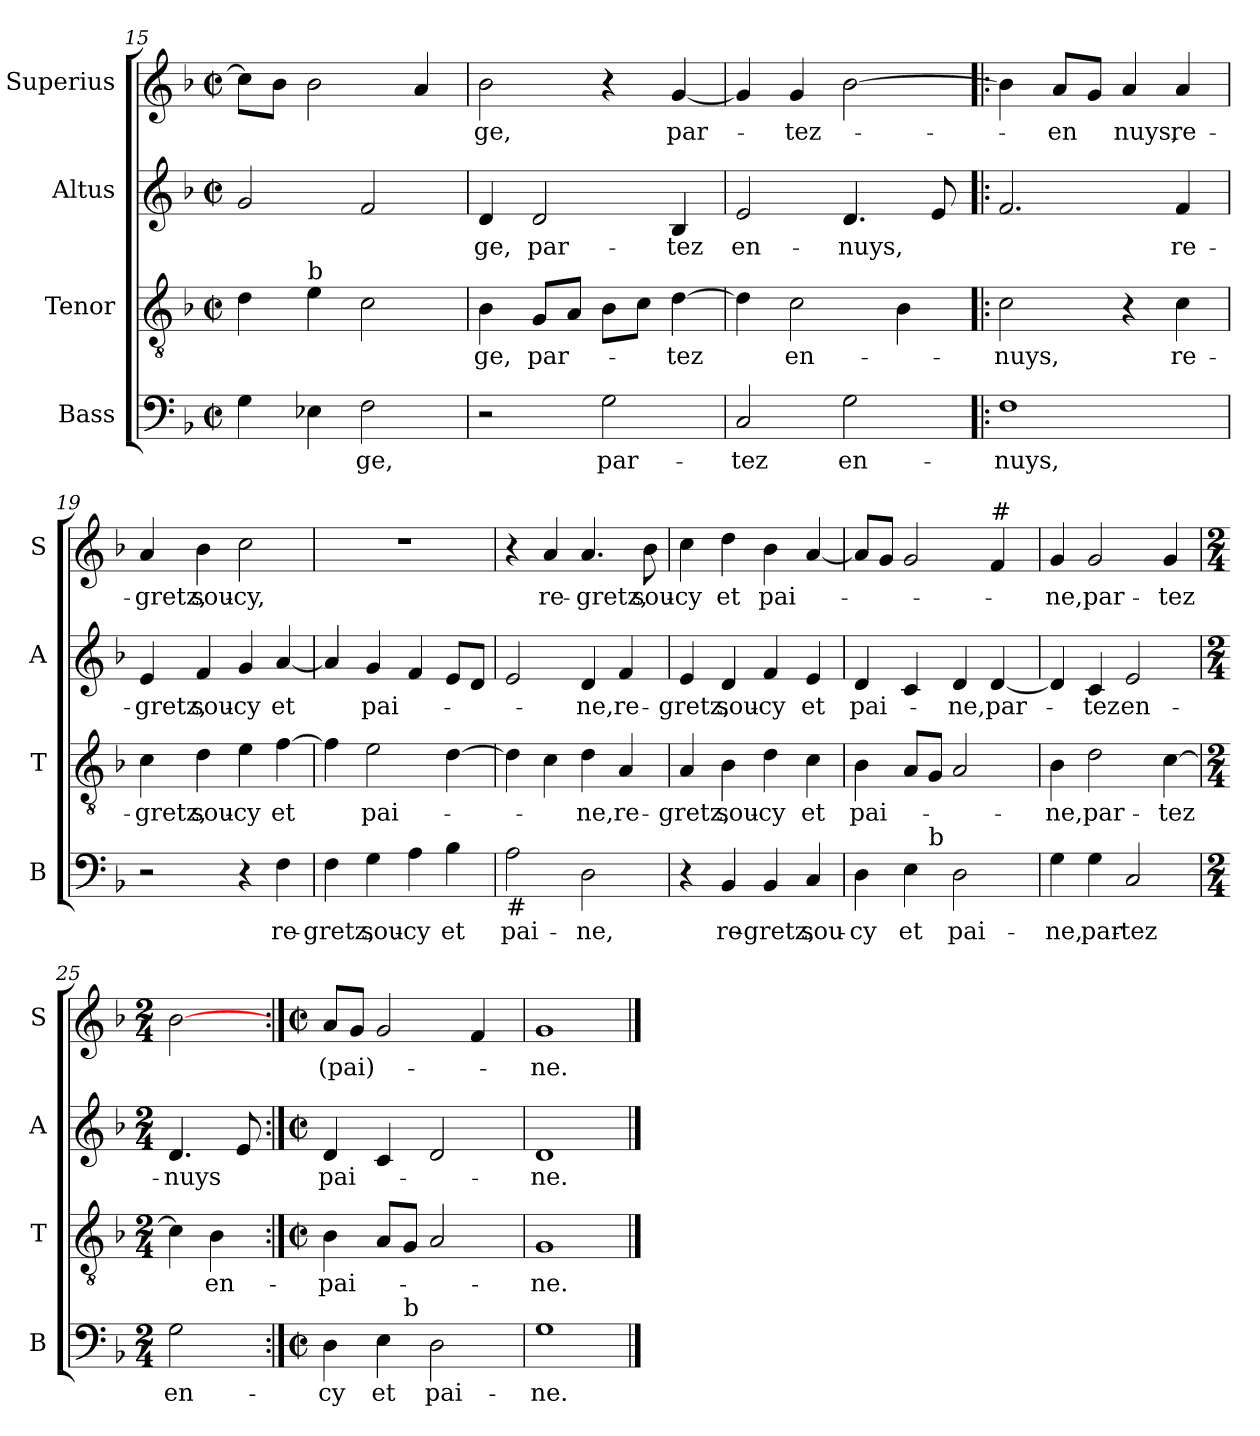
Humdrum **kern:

**kern	**text	**kern	**text	**kern	**text	**kern	**text
*part4	*part4	*part3	*part3	*part2	*part2	*part1	*part1
*staff4	*staff4	*staff3	*staff3	*staff2	*staff2	*staff1	*staff1
*I"Bass	*	*I"Tenor	*	*I"Altus	*	*I"Superius	*
*I'B	*	*I'T	*	*I'A	*	*I'S	*
*clefF4	*	*clefGv2	*	*clefG2	*	*clefG2	*
*k[b-]	*	*k[b-]	*	*k[b-]	*	*k[b-]	*
*F:	*	*F:	*	*F:	*	*F:	*
*M2/2	*	*M2/2	*	*M2/2	*	*M2/2	*
*met(c|)	*	*met(c|)	*	*met(c|)	*	*met(c|)	*
=15	=15	=15	=15	=15	=15	=15	=15
4G\	.	4d\	.	2g/	.	8cc\L]	.
.	.	.	.	.	.	8b-\J	.
!	!	!LO:TX:a:t=b	!	!	!	!	!
4E-X\	.	4e\	.	.	.	2b-\	.
2F\	-ge,	2c\	.	2f/	.	.	.
.	.	.	.	.	.	4a/	.
!!LO:PB:g=z
=16	=16	=16	=16	=16	=16	=16	=16
2r	.	4B-\	-ge,	4d/	-ge,	2b-\	-ge,
.	.	8G/L	par-	2d/	par-	.	.
.	.	8A/J	.	.	.	.	.
2G\	par-	8B-\L	.	.	.	4r	.
.	.	8c\J	.	.	.	.	.
.	.	[4d\	-tez	4B-/	-tez	[4g/	par-
=17	=17	=17	=17	=17	=17	=17	=17
2C/	-tez	4d\]	.	2e/	en-	4g/]	.
.	.	2c\	en-	.	.	4g/	-tez-
2G\	en-	.	.	4.d/	-nuys,	[2b-\	.
.	.	4B-\	.	.	.	.	.
.	.	.	.	8e/	.	.	.
=18!|:	=18!|:	=18!|:	=18!|:	=18!|:	=18!|:	=18!|:	=18!|:
1F	-nuys,	2c\	-nuys,	2.f/	.	4b-\]	.
.	.	.	.	.	.	8a/L	-en
.	.	.	.	.	.	8g/J	.
.	.	4r	.	.	.	4a/	nuys,
.	.	4c\	re-	4f/	re-	4a/	re-
=19	=19	=19	=19	=19	=19	=19	=19
2r	.	4c\	-gretz,	4e/	-gretz,	4a/	-gretz,
.	.	4d\	sou-	4f/	sou-	4b-\	sou-
4r	.	4e\	-cy	4g/	-cy	2cc\	-cy,
4F\	re-	[4f\	et	[4a/	et	.	.
=20	=20	=20	=20	=20	=20	=20	=20
4F\	-gretz,	4f\]	.	4a/]	.	1r	.
4G\	sou-	2e\	pai-	4g/	pai-	.	.
4A\	-cy	.	.	4f/	.	.	.
4B-\	et	[4d\	.	8e/L	.	.	.
.	.	.	.	8d/J	.	.	.
=21	=21	=21	=21	=21	=21	=21	=21
!LO:TX:b:t=#	!	!	!	!	!	!	!
2A\	pai-	4d\]	.	2e/	.	4r	.
.	.	4c\	.	.	.	4a/	re-
2D\	-ne,	4d\	-ne,	4d/	-ne,	4.a/	-gretz,
.	.	4A/	re-	4f/	re-	.	.
.	.	.	.	.	.	8b-\	sou-
!!LO:LB:g=z
=22	=22	=22	=22	=22	=22	=22	=22
4r	.	4A/	-gretz,	4e/	-gretz,	4cc\	-cy
4BB-/	re-	4B-\	sou-	4d/	sou-	4dd\	et
4BB-/	-gretz,	4d\	-cy	4f/	-cy	4b-\	pai-
4C/	sou-	4c\	et	4e/	et	[4a/	.
=23	=23	=23	=23	=23	=23	=23	=23
*^	*	*	*	*	*	*	*
4D\	4.ryy	-cy	4B-\	pai-	4d/	pai-	8a/L]	.
.	.	.	.	.	.	.	8g/J	.
4E\	.	et	8A/L	.	4c/	.	2g/	.
!	!LO:TX:a:t=b	!	!	!	!	!	!	!
.	2ryy	.	8G/J	.	.	.	.	.
2D\	.	pai-	2A/	.	4d/	-ne,	.	.
!	!	!	!	!	!	!	!LO:TX:a:t=#	!
.	.	.	.	.	[4d/	par-	4f/	.
.	8ryy	.	.	.	.	.	.	.
*v	*v	*	*	*	*	*	*	*
=24	=24	=24	=24	=24	=24	=24	=24
4G\	-ne,	4B-\	-ne,	4d/]	.	4g/	-ne,
4G\	par-	2d\	par-	4c/	-tez	2g/	par-
2C/	-tez	.	.	2e/	en-	.	.
.	.	[4c\	-tez	.	.	4g/	-tez
=25	=25	=25	=25	=25	=25	=25	=25
*M2/4	*	*M2/4	*	*M2/4	*	*M2/4	*
2G\	en-	4c\]	.	4.d/	-nuys	[2b-\	.
.	.	4B-\	en-	.	.	.	.
.	.	.	.	8e/	.	.	.
=26:|!	=26:|!	=26:|!	=26:|!	=26:|!	=26:|!	=26:|!	=26:|!
*M2/2	*	*M2/2	*	*M2/2	*	*M2/2	*
*met(c|)	*	*met(c|)	*	*met(c|)	*	*met(c|)	*
*^	*	*	*	*	*	*	*
4D\	4.ryy	-cy	4B-\	-pai-	4d/	pai-	8a/L	(pai)-
.	.	.	.	.	.	.	8g/J	.
4E\	.	et	8A/L	.	4c/	.	2g/	.
!	!LO:TX:a:t=b	!	!	!	!	!	!	!
.	2ryy	.	8G/J	.	.	.	.	.
2D\	.	pai-	2A/	.	2d/	.	.	.
.	.	.	.	.	.	.	4f/	.
.	8ryy	.	.	.	.	.	.	.
*v	*v	*	*	*	*	*	*	*
=27	=27	=27	=27	=27	=27	=27	=27
1G	-ne.	1G	-ne.	1d	-ne.	1g	-ne.
==	==	==	==	==	==	==	==
*-	*-	*-	*-	*-	*-	*-	*-
